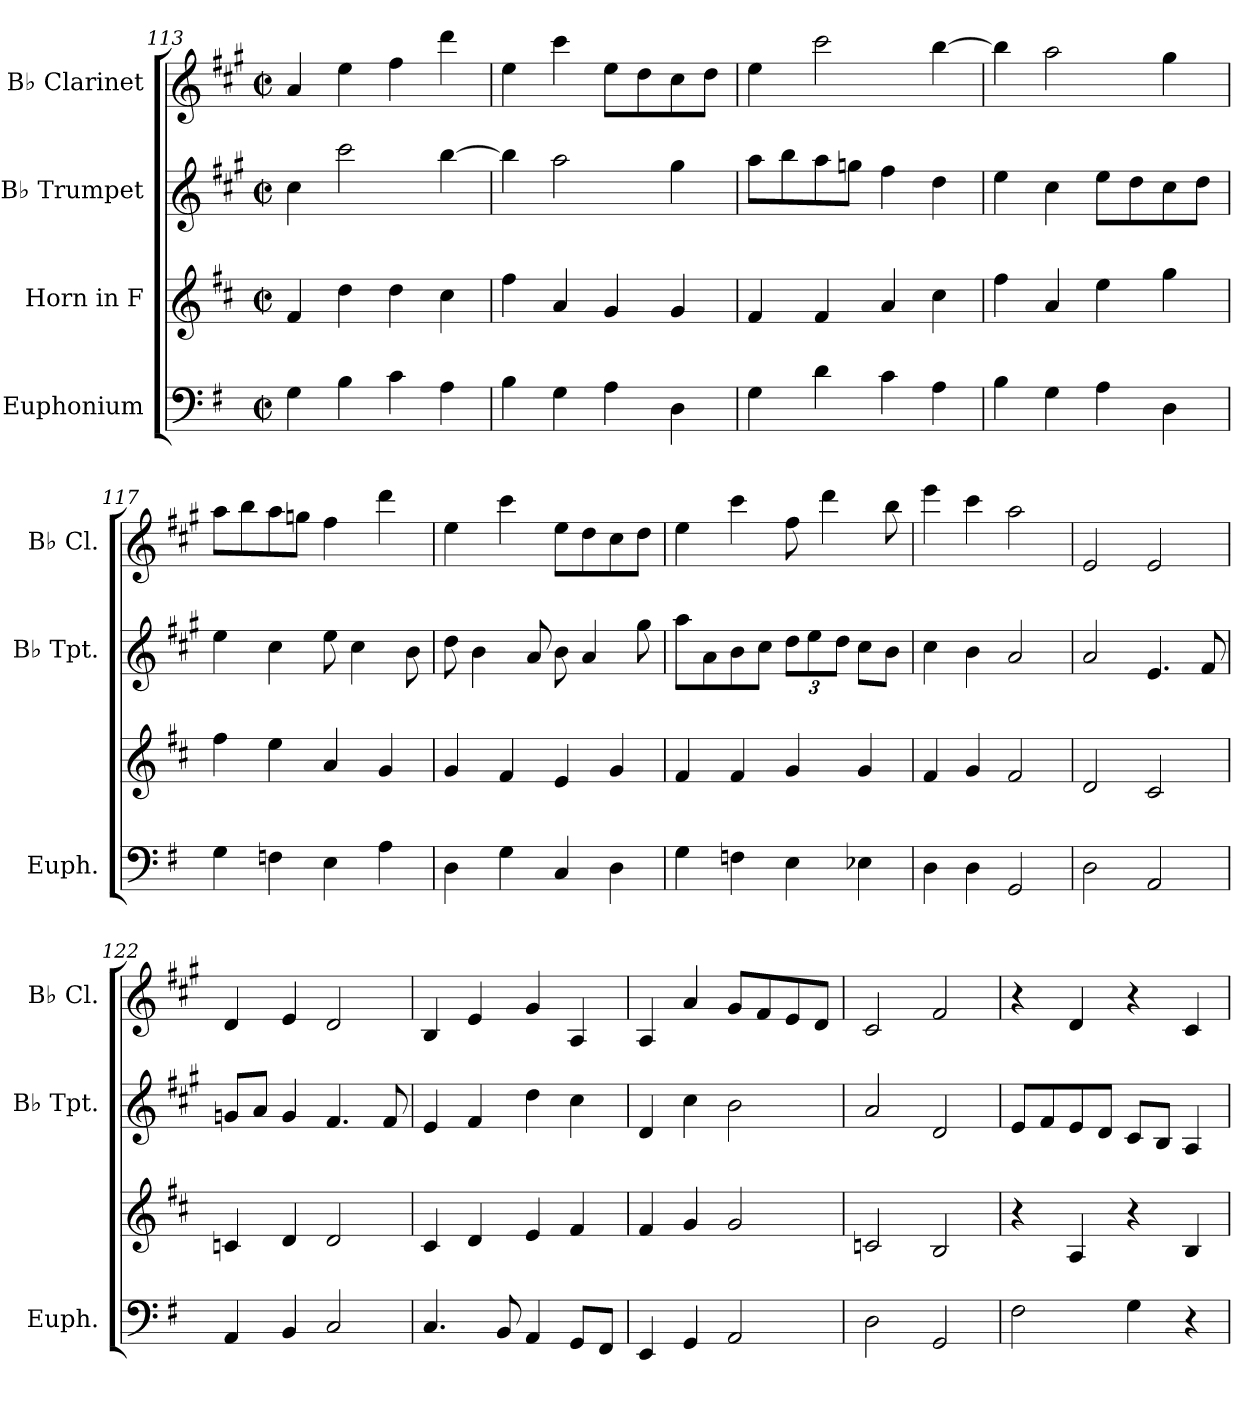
**kern	**kern	**kern	**kern
*part4	*part3	*part2	*part1
*staff4	*staff3	*staff2	*staff1
*I"Euphonium	*I"Horn in F	*I"B♭ Trumpet	*I"B♭ Clarinet
*I'Euph.	*	*I'B♭ Tpt.	*I'B♭ Cl.
*clefF4	*clefG2	*clefG2	*clefG2
*	*ITrd4c7	*ITrd1c2	*ITrd1c2
*k[f#]	*k[f#]	*k[f#]	*k[f#]
*M2/2	*M2/2	*M2/2	*M2/2
*met(c|)	*met(c|)	*met(c|)	*met(c|)
=113	=113	=113	=113
4G\	4B/	4b\	4g/
4B\	4g\	2bb\	4dd\
4c\	4g\	.	4ee\
4A\	4f#\	[4aa\	4ccc\
=114	=114	=114	=114
4B\	4b\	4aa\]	4dd\
4G\	4d/	2gg\	4bb\
4A\	4c/	.	8dd\L
.	.	.	8cc\
4D\	4c/	4ff#\	8b\
.	.	.	8cc\J
!!LO:PB:g=z
=115	=115	=115	=115
4G\	4B/	8gg\L	4dd\
.	.	8aa\	.
4d\	4B/	8gg\	2bb\
.	.	8ffn\J	.
4c\	4d/	4ee\	.
4A\	4f#\	4cc\	[4aa\
=116	=116	=116	=116
4B\	4b\	4dd\	4aa\]
4G\	4d/	4b\	2gg\
4A\	4a\	8dd\L	.
.	.	8cc\	.
4D\	4cc\	8b\	4ff#\
.	.	8cc\J	.
=117	=117	=117	=117
4G\	4b\	4dd\	8gg\L
.	.	.	8aa\
4Fn\	4a\	4b\	8gg\
.	.	.	8ffn\J
4E\	4d/	8dd\	4ee\
.	.	4b\	.
4A\	4c/	.	4ccc\
.	.	8a\	.
=118	=118	=118	=118
4D\	4c/	8cc\	4dd\
.	.	4a\	.
4G\	4B/	.	4bb\
.	.	8g/	.
4C/	4A/	8a\	8dd\L
.	.	4g/	8cc\
4D\	4c/	.	8b\
.	.	8ff#\	8cc\J
=119	=119	=119	=119
4G\	4B/	8gg\L	4dd\
.	.	8g\	.
4Fn\	4B/	8a\	4bb\
.	.	8b\J	.
*	*	*Xbrackettup	*
4E\	4c/	12cc\L	8ee\
.	.	12dd\	.
.	.	.	4ccc\
.	.	12cc\J	.
4E-X\	4c/	8b\L	.
.	.	8a\J	8aa\
!!LO:LB:g=z
=120	=120	=120	=120
4D\	4B/	4b\	4ddd\
4D\	4c/	4a\	4bb\
2GG/	2B/	2g/	2gg\
=121	=121	=121	=121
2D\	2G/	2g/	2d/
2AA/	2F#/	4.d/	2d/
.	.	8e/	.
=122	=122	=122	=122
4AA/	4Fn/	8fn/L	4c/
.	.	8g/J	.
4BB/	4G/	4f/	4d/
2C/	2G/	4.e/	2c/
.	.	8e/	.
=123	=123	=123	=123
4.C/	4F#/	4d/	4A/
.	4G/	4e/	4d/
8BB/	.	.	.
4AA/	4A/	4cc\	4f#/
8GG/L	4B/	4b\	4G/
8FF#/J	.	.	.
=124	=124	=124	=124
4EE/	4B/	4c/	4G/
4GG/	4c/	4b\	4g/
2AA/	2c/	2a\	8f#/L
.	.	.	8e/
.	.	.	8d/
.	.	.	8c/J
=125	=125	=125	=125
2D\	2Fn/	2g/	2B/
2GG/	2E/	2c/	2e/
=126	=126	=126	=126
2F#\	4r	8d/L	4r
.	.	8e/	.
.	4D/	8d/	4c/
.	.	8c/J	.
4G\	4r	8B/L	4r
.	.	8A/J	.
4r	4E/	4G/	4B/
=	=	=	=
*-	*-	*-	*-
